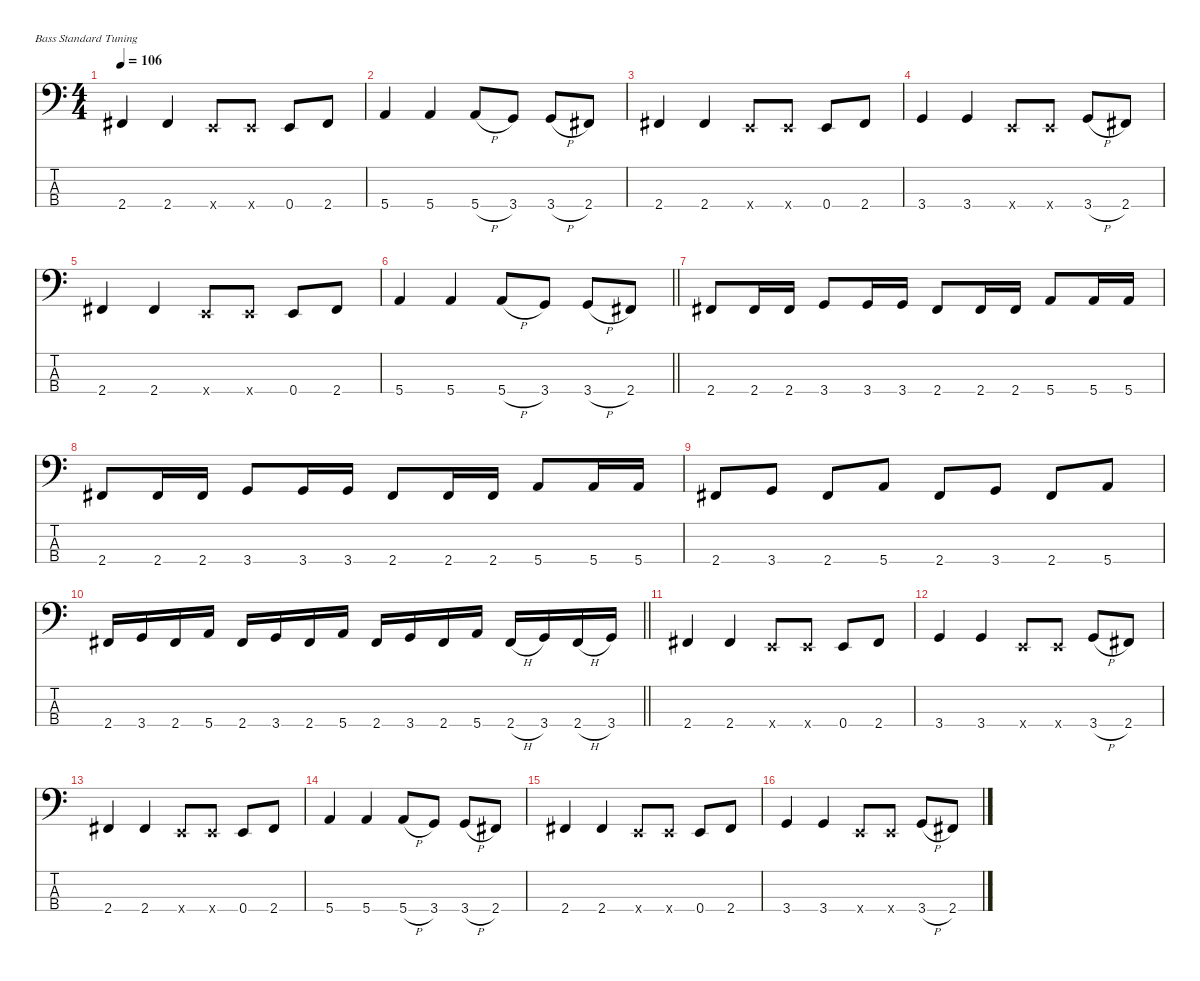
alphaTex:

\defaultSystemsLayout 4
\hideDynamics
\bracketExtendMode nobrackets
\singleTrackTrackNamePolicy hidden
\multiTrackTrackNamePolicy hidden
\otherSystemsTrackNameOrientation horizontal
\track ("Jason  Newsted" "el.bs.") {defaultSystemsLayout 8 instrument electricbasspick}
\staff {score tabs}
\tuning (G2 D2 A1 E1)
\ts (4 4)
\tempo 106
\clef f4
\ks c
2.4{acc #}.4{dy f beam Up} 2.4{acc #}.4{beam Up} 0.4{x}.8{beam Up} 0.4{x}.8{beam Up} 0.4.8{beam Up} 2.4{acc #}.8{beam Up} |
5.4.4{beam Up} 5.4.4{beam Up} 5.4{h}.8{beam Up} 3.4.8{beam Up} 3.4{h}.8{beam Up} 2.4{acc #}.8{beam Up} |
2.4{acc #}.4{beam Up} 2.4{acc #}.4{beam Up} 0.4{x}.8{beam Up} 0.4{x}.8{beam Up} 0.4.8{beam Up} 2.4{acc #}.8{beam Up} |
3.4.4{beam Up} 3.4.4{beam Up} 0.4{x}.8{beam Up} 0.4{x}.8{beam Up} 3.4{h}.8{beam Up} 2.4{acc #}.8{beam Up} |
2.4{acc #}.4{beam Up} 2.4{acc #}.4{beam Up} 0.4{x}.8{beam Up} 0.4{x}.8{beam Up} 0.4.8{beam Up} 2.4{acc #}.8{beam Up} |
\barLineRight lightlight
5.4.4{beam Up} 5.4.4{beam Up} 5.4{h}.8{beam Up} 3.4.8{beam Up} 3.4{h}.8{beam Up} 2.4{acc #}.8{beam Up} |
2.4{acc #}.8{beam Up} 2.4{acc #}.16{beam Up} 2.4{acc #}.16{beam Up} 3.4.8{beam Up} 3.4.16{beam Up} 3.4.16{beam Up} 2.4{acc #}.8{beam Up} 2.4{acc #}.16{beam Up} 2.4{acc #}.16{beam Up} 5.4.8{beam Up} 5.4.16{beam Up} 5.4.16{beam Up} |
2.4{acc #}.8{beam Up} 2.4{acc #}.16{beam Up} 2.4{acc #}.16{beam Up} 3.4.8{beam Up} 3.4.16{beam Up} 3.4.16{beam Up} 2.4{acc #}.8{beam Up} 2.4{acc #}.16{beam Up} 2.4{acc #}.16{beam Up} 5.4.8{beam Up} 5.4.16{beam Up} 5.4.16{beam Up} |
2.4{acc #}.8{beam Up} 3.4.8{beam Up} 2.4{acc #}.8{beam Up} 5.4.8{beam Up} 2.4{acc #}.8{beam Up} 3.4.8{beam Up} 2.4{acc #}.8{beam Up} 5.4.8{beam Up} |
\barLineRight lightlight
2.4{acc #}.16{beam Up} 3.4.16{beam Up} 2.4{acc #}.16{beam Up} 5.4.16{beam Up} 2.4{acc #}.16{beam Up} 3.4.16{beam Up} 2.4{acc #}.16{beam Up} 5.4.16{beam Up} 2.4{acc #}.16{beam Up} 3.4.16{beam Up} 2.4{acc #}.16{beam Up} 5.4.16{beam Up} 2.4{h acc #}.16{beam Up} 3.4.16{beam Up} 2.4{h acc #}.16{beam Up} 3.4.16{beam Up} |
2.4{acc #}.4{beam Up} 2.4{acc #}.4{beam Up} 0.4{x}.8{beam Up} 0.4{x}.8{beam Up} 0.4.8{beam Up} 2.4{acc #}.8{beam Up} |
3.4.4{beam Up} 3.4.4{beam Up} 0.4{x}.8{beam Up} 0.4{x}.8{beam Up} 3.4{h}.8{beam Up} 2.4{acc #}.8{beam Up} |
2.4{acc #}.4{beam Up} 2.4{acc #}.4{beam Up} 0.4{x}.8{beam Up} 0.4{x}.8{beam Up} 0.4.8{beam Up} 2.4{acc #}.8{beam Up} |
5.4.4{beam Up} 5.4.4{beam Up} 5.4{h}.8{beam Up} 3.4.8{beam Up} 3.4{h}.8{beam Up} 2.4{acc #}.8{beam Up} |
2.4{acc #}.4{beam Up} 2.4{acc #}.4{beam Up} 0.4{x}.8{beam Up} 0.4{x}.8{beam Up} 0.4.8{beam Up} 2.4{acc #}.8{beam Up} |
3.4.4{beam Up} 3.4.4{beam Up} 0.4{x}.8{beam Up} 0.4{x}.8{beam Up} 3.4{h}.8{beam Up} 2.4{acc #}.8{beam Up}
